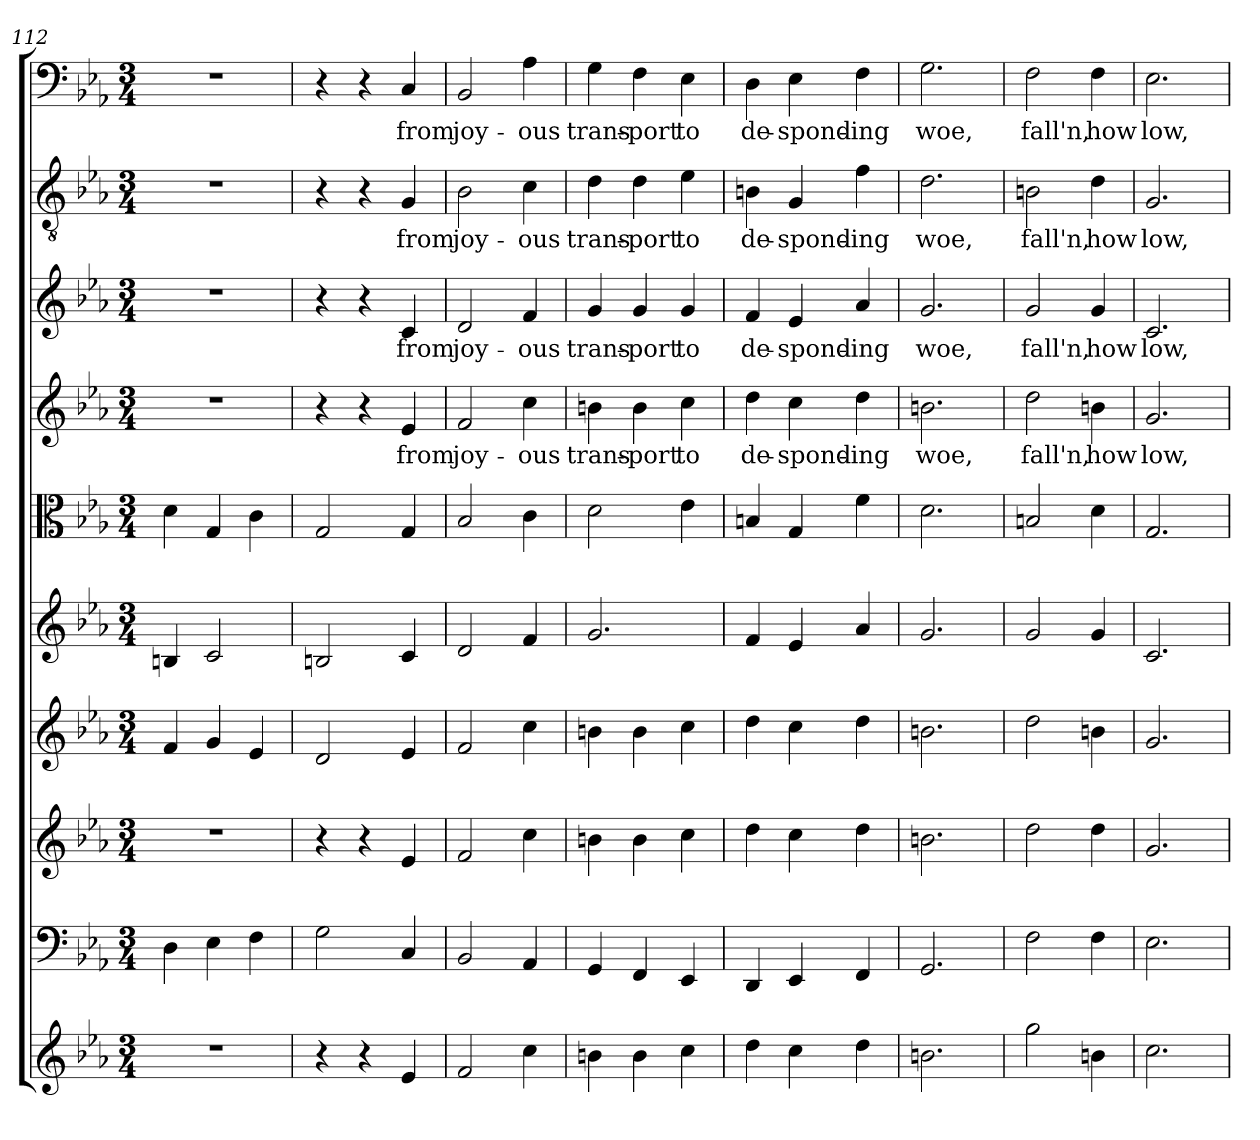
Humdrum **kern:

**kern	**kern	**kern	**kern	**kern	**kern	**kern	**text	**kern	**text	**kern	**text	**kern	**text
*part10	*part9	*part8	*part7	*part6	*part5	*part4	*part4	*part3	*part3	*part2	*part2	*part1	*part1
*staff10	*staff9	*staff8	*staff7	*staff6	*staff5	*staff4	*staff4	*staff3	*staff3	*staff2	*staff2	*staff1	*staff1
*clefG2	*clefF4	*clefG2	*clefG2	*clefG2	*clefC3	*clefG2	*	*clefG2	*	*clefGv2	*	*clefF4	*
*k[b-e-a-]	*k[b-e-a-]	*k[b-e-a-]	*k[b-e-a-]	*k[b-e-a-]	*k[b-e-a-]	*k[b-e-a-]	*	*k[b-e-a-]	*	*k[b-e-a-]	*	*k[b-e-a-]	*
*c:	*c:	*c:	*c:	*c:	*c:	*c:	*	*c:	*	*c:	*	*c:	*
*M3/4	*M3/4	*M3/4	*M3/4	*M3/4	*M3/4	*M3/4	*	*M3/4	*	*M3/4	*	*M3/4	*
=112	=112	=112	=112	=112	=112	=112	=112	=112	=112	=112	=112	=112	=112
2.r	4D\	2.r	4f/	4Bn/	4d\	2.r	.	2.r	.	2.r	.	2.r	.
.	4E-\	.	4g/	2c/	4G/	.	.	.	.	.	.	.	.
.	4F\	.	4e-/	.	4c\	.	.	.	.	.	.	.	.
=113	=113	=113	=113	=113	=113	=113	=113	=113	=113	=113	=113	=113	=113
4r	2G\	4r	2d/	2Bn/	2G/	4r	.	4r	.	4r	.	4r	.
4r	.	4r	.	.	.	4r	.	4r	.	4r	.	4r	.
4e-/	4C/	4e-/	4e-/	4c/	4G/	4e-/	from	4c/	from	4G/	from	4C/	from
=114	=114	=114	=114	=114	=114	=114	=114	=114	=114	=114	=114	=114	=114
2f/	2BB-/	2f/	2f/	2d/	2B-/	2f/	joy-	2d/	joy-	2B-\	joy-	2BB-/	joy-
4cc\	4AA-/	4cc\	4cc\	4f/	4c\	4cc\	-ous	4f/	-ous	4c\	-ous	4A-\	-ous
=115	=115	=115	=115	=115	=115	=115	=115	=115	=115	=115	=115	=115	=115
4bn\	4GG/	4bn\	4bn\	2.g/	2d\	4bn\	trans-	4g/	trans-	4d\	trans-	4G\	trans-
4b\	4FF/	4b\	4b\	.	.	4b\	-port	4g/	-port	4d\	-port	4F\	-port
4cc\	4EE-/	4cc\	4cc\	.	4e-\	4cc\	to	4g/	to	4e-\	to	4E-\	to
=116	=116	=116	=116	=116	=116	=116	=116	=116	=116	=116	=116	=116	=116
4dd\	4DD/	4dd\	4dd\	4f/	4Bn/	4dd\	de-	4f/	de-	4Bn\	de-	4D\	de-
4cc\	4EE-/	4cc\	4cc\	4e-/	4G/	4cc\	-spond-	4e-/	-spond-	4G/	-spond-	4E-\	-spond-
4dd\	4FF/	4dd\	4dd\	4a-/	4f\	4dd\	-ing	4a-/	-ing	4f\	-ing	4F\	-ing
=117	=117	=117	=117	=117	=117	=117	=117	=117	=117	=117	=117	=117	=117
2.bn\	2.GG/	2.bn\	2.bn\	2.g/	2.d\	2.bn\	woe,	2.g/	woe,	2.d\	woe,	2.G\	woe,
=118	=118	=118	=118	=118	=118	=118	=118	=118	=118	=118	=118	=118	=118
2gg\	2F\	2dd\	2dd\	2g/	2Bn/	2dd\	fall'n,	2g/	fall'n,	2Bn\	fall'n,	2F\	fall'n,
4bn\	4F\	4dd\	4bn\	4g/	4d\	4bn\	how	4g/	how	4d\	how	4F\	how
=119	=119	=119	=119	=119	=119	=119	=119	=119	=119	=119	=119	=119	=119
2.cc\	2.E-\	2.g/	2.g/	2.c/	2.G/	2.g/	low,	2.c/	low,	2.G/	low,	2.E-\	low,
=	=	=	=	=	=	=	=	=	=	=	=	=	=
*-	*-	*-	*-	*-	*-	*-	*-	*-	*-	*-	*-	*-	*-
